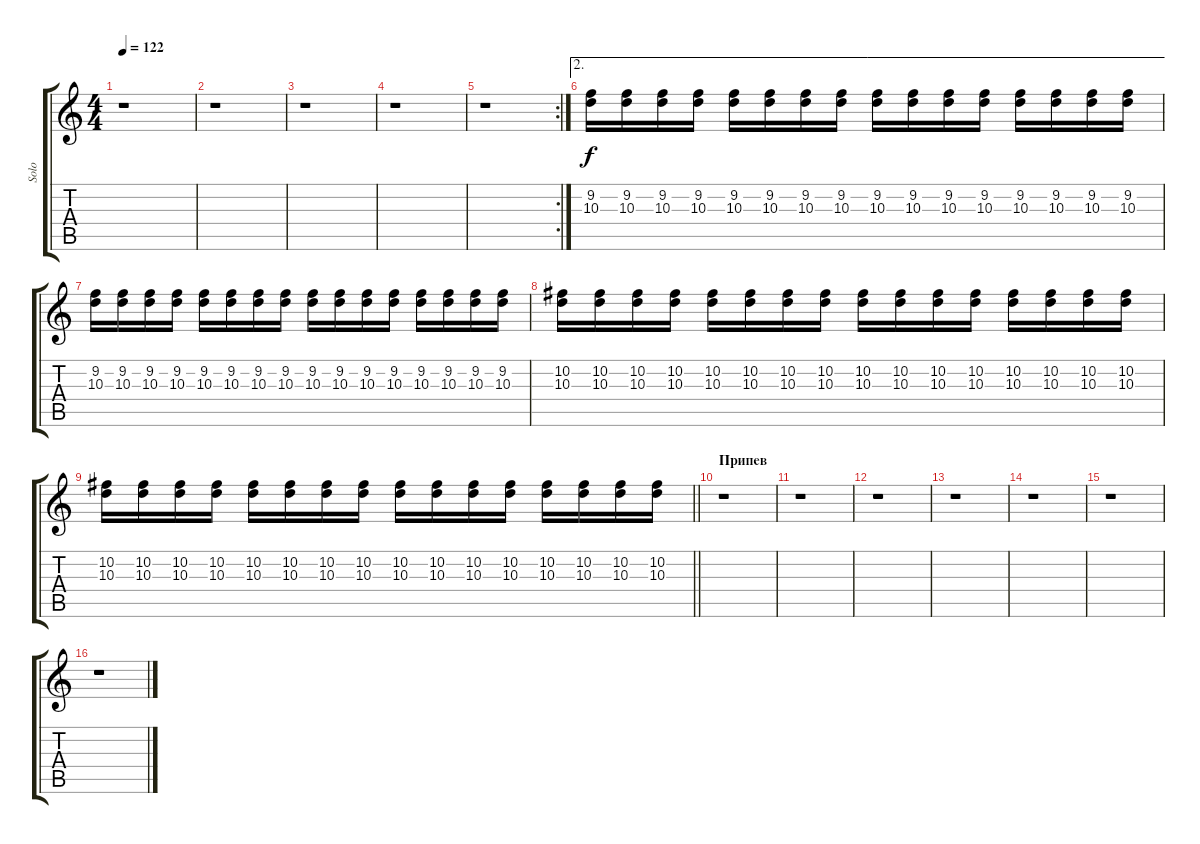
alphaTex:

\track ("Solo" "Solo") {instrument distortionguitar}
\staff {score tabs}
\tuning (Db4 Ab3 E3 B2 Gb2 B1) {hide}
\ts (4 4)
\tempo 122
\clef g2
\ks c
r.1{dy f} |
r.1 |
r.1 |
r.1 |
\rc 2
r.1 |
\ae 2
(9.2 10.3).16 (9.2 10.3).16 (9.2 10.3).16 (9.2 10.3).16 (9.2 10.3).16 (9.2 10.3).16 (9.2 10.3).16 (9.2 10.3).16 (9.2 10.3).16 (9.2 10.3).16 (9.2 10.3).16 (9.2 10.3).16 (9.2 10.3).16 (9.2 10.3).16 (9.2 10.3).16 (9.2 10.3).16 |
(9.2 10.3).16 (9.2 10.3).16 (9.2 10.3).16 (9.2 10.3).16 (9.2 10.3).16 (9.2 10.3).16 (9.2 10.3).16 (9.2 10.3).16 (9.2 10.3).16 (9.2 10.3).16 (9.2 10.3).16 (9.2 10.3).16 (9.2 10.3).16 (9.2 10.3).16 (9.2 10.3).16 (9.2 10.3).16 |
(10.2 10.3).16 (10.2 10.3).16 (10.2 10.3).16 (10.2 10.3).16 (10.2 10.3).16 (10.2 10.3).16 (10.2 10.3).16 (10.2 10.3).16 (10.2 10.3).16 (10.2 10.3).16 (10.2 10.3).16 (10.2 10.3).16 (10.2 10.3).16 (10.2 10.3).16 (10.2 10.3).16 (10.2 10.3).16 |
\barLineRight lightlight
(10.2 10.3).16 (10.2 10.3).16 (10.2 10.3).16 (10.2 10.3).16 (10.2 10.3).16 (10.2 10.3).16 (10.2 10.3).16 (10.2 10.3).16 (10.2 10.3).16 (10.2 10.3).16 (10.2 10.3).16 (10.2 10.3).16 (10.2 10.3).16 (10.2 10.3).16 (10.2 10.3).16 (10.2 10.3).16 |
\section ("" "Припев")
r.1 |
r.1 |
r.1 |
r.1 |
r.1 |
r.1 |
r.1
